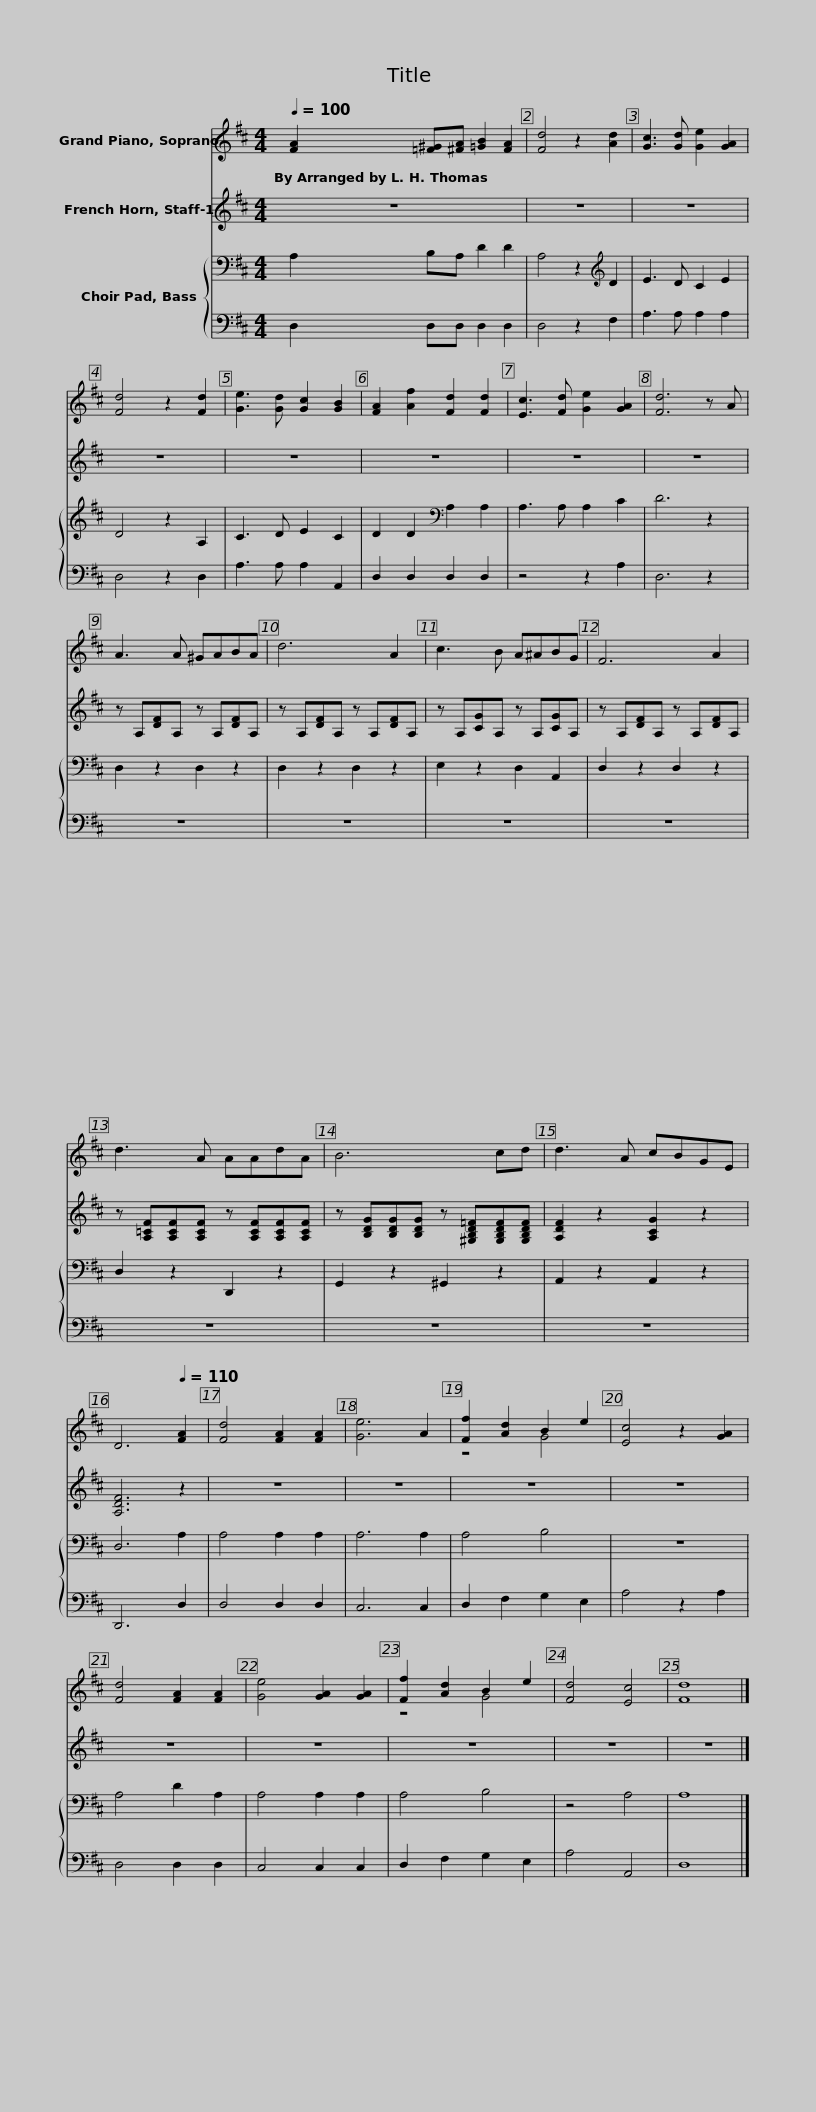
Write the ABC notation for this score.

X:1
%%score ( 1 2 ) 3 { 4 | 5 }
L:1/8
Q:1/4=100
M:4/4
I:linebreak $
K:D
V:1 treble
V:2 treble
V:3 treble
V:4 bass
V:5 bass
V:1
 [FA]2 [=F^G][^FA] [=GB]2 [FA]2 | [Fd]4 z2 [Ad]2 | [Gc]3 [Gd] [Ge]2 [GA]2 | [Fd]4 z2 [Fd]2 | [Ge]3 [Gd] [Gc]2 [GB]2 |$ %5
 [FA]2 [Af]2 [Fd]2 [Fd]2 | [Ec]3 [Fd] [Ge]2 [GA]2 | [Fd]6 z A | A3 A ^GABA | d6 A2 |$ %10
 c3 B A^ABG | F6 A2 | d3 A AAdA | B6 cd |$ d3 A cBGE | %15
 D6[Q:1/4=110] [FA]2 | [Fd]4 [FA]2 [FA]2 | [Ge]6 A2 | [Ff]2 [Ad]2 B2 e2 | [Ec]4 z2 [GA]2 | %20
 [Fd]4 [FA]2 [FA]2 | [Ge]4 [GA]2 [GA]2 | [Ff]2 [Ad]2 B2 e2 | [Fd]4 [Ec]4 |$ [Fd]8 |] %25
V:2
 x8 | x8 | x8 | x8 | x8 |$ %5
 x8 | x8 | x8 | x8 | x8 |$ %10
 x8 | x8 | x8 | x8 |$ x8 | %15
 x8 | x8 | x8 | z4 G4 | x8 | %20
 x8 | x8 | z4 G4 | x8 |$ x8 |] %25
V:3
 z8 | z8 | z8 | z8 | z8 |$ %5
 z8 | z8 | z8 | z A,[DF]A, z A,[DF]A, | z A,[DF]A, z A,[DF]A, |$ %10
 z A,[CG]A, z A,[CG]A, | z A,[DF]A, z A,[DF]A, | z [A,=CF][A,CF][A,CF] z [A,CF][A,CF][A,CF] | z [B,DG][B,DG][B,DG] z [^G,B,D=F][G,B,DF][G,B,DF] |$ [A,DF]2 z2 [A,CG]2 z2 | %15
 [A,DF]6 z2 | z8 | z8 | z8 | z8 | %20
 z8 | z8 | z8 | z8 |$ z8 |] %25
V:4
 A,2 B,A, D2 D2 | A,4 z2[K:treble] D2 | E3 D C2 E2 | D4 z2 A,2 | C3 D E2 C2 |$ %5
 D2 D2[K:bass] A,2 A,2 | A,3 A, A,2 C2 | D6 z2 | D,2 z2 D,2 z2 | D,2 z2 D,2 z2 |$ %10
 E,2 z2 D,2 A,,2 | D,2 z2 D,2 z2 | D,2 z2 D,,2 z2 | G,,2 z2 ^G,,2 z2 |$ A,,2 z2 A,,2 z2 | %15
 D,6 A,2 | A,4 A,2 A,2 | A,6 A,2 | A,4 B,4 | z8 | %20
 A,4 D2 A,2 | A,4 A,2 A,2 | A,4 B,4 | z4 A,4 |$ A,8 |] %25
V:5
 D,2 D,D, D,2 D,2 | D,4 z2 F,2 | A,3 A, A,2 A,2 | D,4 z2 D,2 | A,3 A, A,2 A,,2 |$ %5
 D,2 D,2 D,2 D,2 | z4 z2 A,2 | D,6 z2 | z8 | z8 |$ %10
 z8 | z8 | z8 | z8 |$ z8 | %15
 D,,6 D,2 | D,4 D,2 D,2 | C,6 C,2 | D,2 F,2 G,2 E,2 | A,4 z2 A,2 | %20
 D,4 D,2 D,2 | C,4 C,2 C,2 | D,2 F,2 G,2 E,2 | A,4 A,,4 |$ D,8 |] %25
